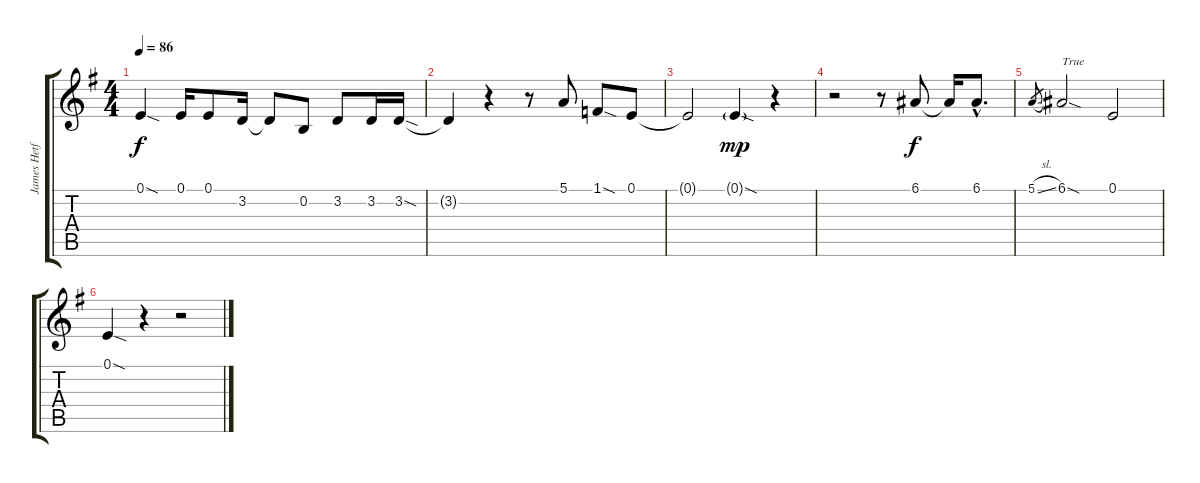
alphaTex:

\track ("James Hetfield Singing" "James Hetf") {instrument lead6voice}
\staff {score tabs}
\tuning (E4 B3 G3 D3 A2 E2) {hide}
\ts (4 4)
\tempo 86
\clef g2
\ks g
0.1{sod}.4{dy f} 0.1.16 0.1.8 3.2.16 3.2{t}.8 0.2.8 3.2.8 3.2.16 3.2{sod}.16 |
3.2{t}.4 r.4 r.8 5.1.8 1.1{sod}.8 0.1.8 |
0.1{t}.2 0.1{sod g}.4{dy mp} r.4 |
r.2 r.8 6.1.8{dy f} 6.1{t}.16 6.1{hac}.8{d} |
5.1{sl}.8{gr} 6.1{sod}.2{txt "True"} 0.1.2 |
0.1{sod}.4 r.4 r.2
